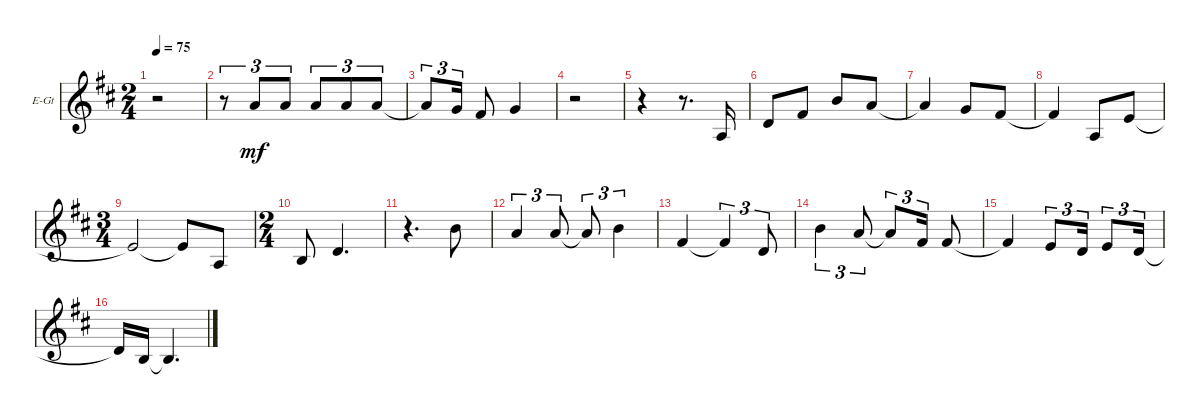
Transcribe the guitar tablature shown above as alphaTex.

\defaultSystemsLayout 4
\bracketExtendMode groupsimilarinstruments
\firstSystemTrackNameOrientation horizontal
\otherSystemsTrackNameOrientation horizontal
\track ("Paul's Voice" "E-Gt") {instrument electricguitarclean}
\staff {score}
\tuning (E4 B3 G3 D3 A2 E2)
\ts (2 4)
\tempo 75
\clef g2
\scale
0.521368
\ks d
r.2{dy mf instrument electricguitarclean} |
\scale
0.239316 r.8{tu (3 2)} 2.3.8{tu (3 2)} 2.3.8{tu (3 2)} 2.3.8{tu (3 2)} 2.3.8{tu (3 2)} 2.3.8{tu (3 2)} |
\scale
0.239316 2.3{t}.8{tu (3 2)} 0.3.16{tu (3 2)} 4.4.8 0.3.4 |
\scale
0.333333 r.2 |
\scale
0.333333 r.4 r.8{d} 0.5.16 |
\scale
0.333333 0.4.8 4.4.8 4.3.8 2.3.8 |
\scale
0.241379 2.3{t}.4 0.3.8 4.4.8 |
\scale
0.241379 4.4{t}.4 0.5.8 2.4.8 |
\ts (3 4)
\scale
0.517241 2.4{t}.2 2.4{t}.8 0.5.8 |
\ts (2 4)
\scale
0.517241 2.5.8 0.4.4{d} |
\scale
0.241379 r.4{d} 0.2.8 |
\scale
0.241379 2.3.4{tu (3 2)} 2.3.8{tu (3 2)} 2.3{t}.8{tu (3 2)} 0.2.4{tu (3 2)} |
\scale
0.333333 4.4.4 4.4{t}.4{tu (3 2)} 0.4.8{tu (3 2)} |
\scale
0.333333 0.2.4{tu (3 2)} 2.3.8{tu (3 2)} 2.3{t}.8{tu (3 2)} 4.4.16{tu (3 2)} 4.4.8 |
\scale
0.333333 4.4{t}.4 2.4.8{tu (3 2)} 0.4.16{tu (3 2)} 2.4.8{tu (3 2)} 0.4.16{tu (3 2)} |
\scale
0.333333 0.4{t}.16 2.5.16 2.5{t}.4{d}
